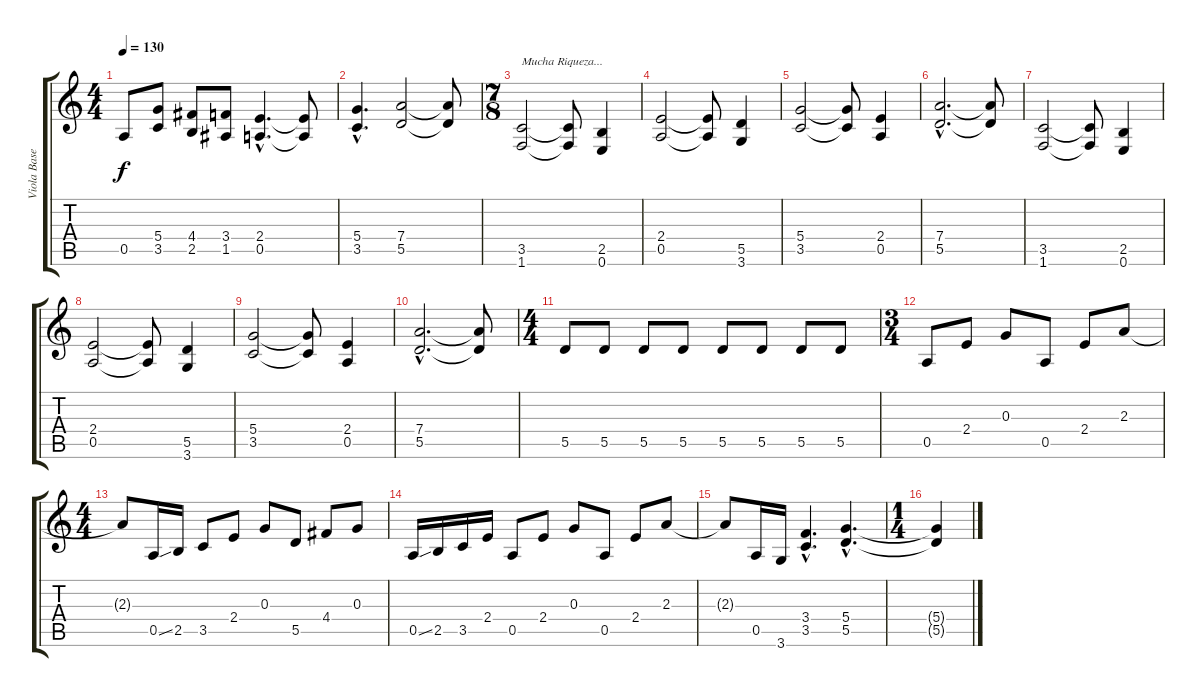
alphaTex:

\track ("Viola Base" "Viola Base") {instrument distortionguitar}
\staff {score tabs}
\tuning (E4 B3 G3 D3 A2 E2) {hide}
\ts (4 4)
\tempo 130
\clef g2
\ks c
0.5.8{dy f} (5.4 3.5).8 (4.4 2.5).8 (3.4 1.5).8 (2.4{hac} 0.5{hac}).4{d} (2.4{t} 0.5{t}).8 |
(5.4{hac} 3.5{hac}).4{d} (7.4 5.5).2 (7.4{t} 5.5{t}).8 |
\ts (7 8)
(3.5 1.6).2{txt "Mucha Riqueza..."} (3.5{t} 1.6{t}).8 (2.5 0.6).4 |
(2.4 0.5).2 (2.4{t} 0.5{t}).8 (5.5 3.6).4 |
(5.4 3.5).2 (5.4{t} 3.5{t}).8 (2.4 0.5).4 |
(7.4{hac} 5.5{hac}).2{d} (7.4{t} 5.5{t}).8 |
(3.5 1.6).2 (3.5{t} 1.6{t}).8 (2.5 0.6).4 |
(2.4 0.5).2 (2.4{t} 0.5{t}).8 (5.5 3.6).4 |
(5.4 3.5).2 (5.4{t} 3.5{t}).8 (2.4 0.5).4 |
(7.4{hac} 5.5{hac}).2{d} (7.4{t} 5.5{t}).8 |
\ts (4 4)
5.5.8 5.5.8 5.5.8 5.5.8 5.5.8 5.5.8 5.5.8 5.5.8 |
\ts (3 4)
0.5.8 2.4.8 0.3.8 0.5.8 2.4.8 2.3.8 |
\ts (4 4)
2.3{t}.8 0.5{ss}.16 2.5.16 3.5.8 2.4.8 0.3.8 5.5.8 4.4.8 0.3.8 |
0.5{ss}.16 2.5.16 3.5.16 2.4.16 0.5.8 2.4.8 0.3.8 0.5.8 2.4.8 2.3.8 |
2.3{t}.8 0.5.16 3.6.16 (3.4{hac} 3.5{hac}).4{d} (5.4{hac} 5.5{hac}).4{d} |
\ts (1 4)
(5.4{t} 5.5{t}).4
